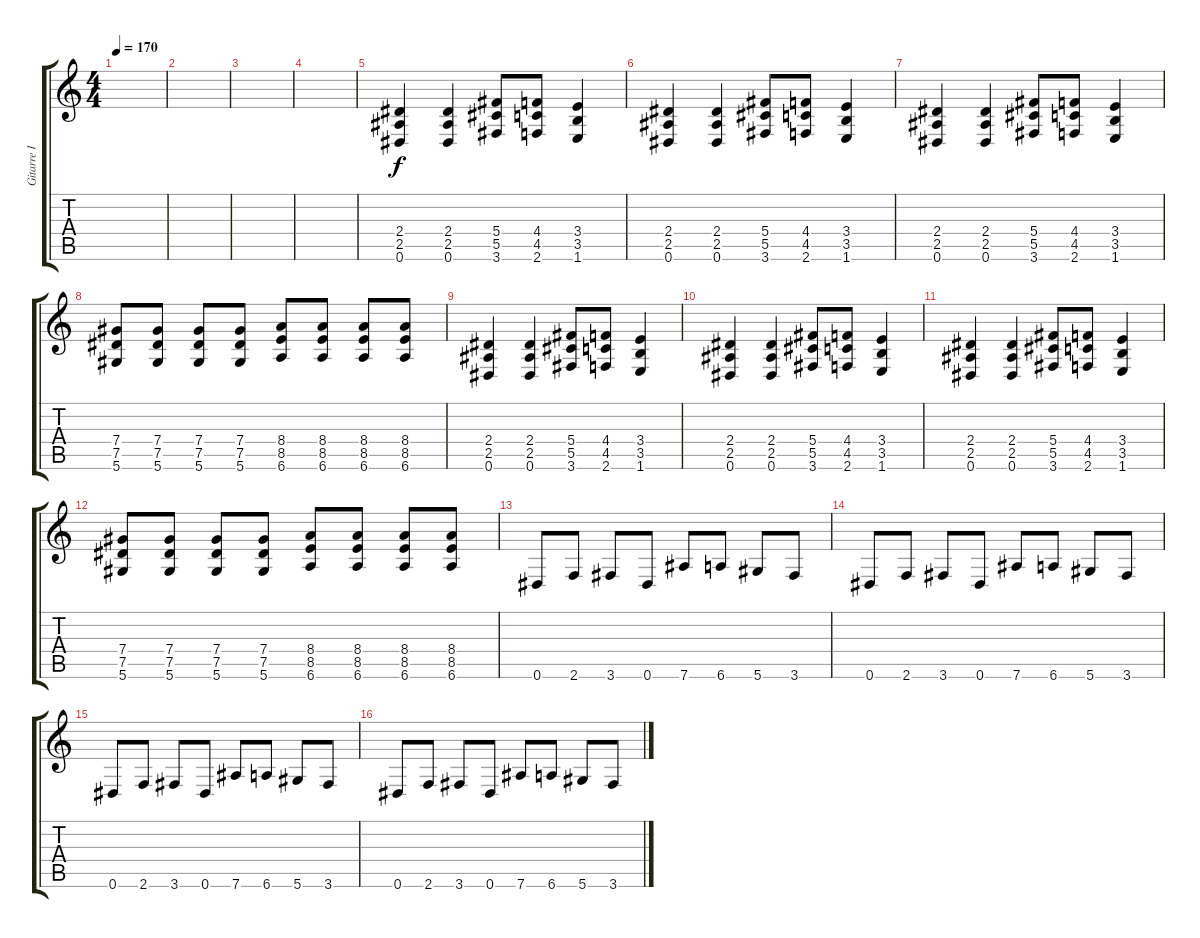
\track ("Gitarre I" "Gitarre I") {instrument distortionguitar}
\staff {score tabs}
\tuning (Eb4 Bb3 Gb3 Db3 Ab2 Eb2) {hide}
\ts (4 4)
\tempo 170
\clef g2
\ks c
|
|
|
|
(2.4 2.5 0.6).4 (2.4 2.5 0.6).4 (5.4 5.5 3.6).8 (4.4 4.5 2.6).8 (3.4 3.5 1.6).4 |
(2.4 2.5 0.6).4 (2.4 2.5 0.6).4 (5.4 5.5 3.6).8 (4.4 4.5 2.6).8 (3.4 3.5 1.6).4 |
(2.4 2.5 0.6).4 (2.4 2.5 0.6).4 (5.4 5.5 3.6).8 (4.4 4.5 2.6).8 (3.4 3.5 1.6).4 |
(7.4 7.5 5.6).8 (7.4 7.5 5.6).8 (7.4 7.5 5.6).8 (7.4 7.5 5.6).8 (8.4 8.5 6.6).8 (8.4 8.5 6.6).8 (8.4 8.5 6.6).8 (8.4 8.5 6.6).8 |
(2.4 2.5 0.6).4 (2.4 2.5 0.6).4 (5.4 5.5 3.6).8 (4.4 4.5 2.6).8 (3.4 3.5 1.6).4 |
(2.4 2.5 0.6).4 (2.4 2.5 0.6).4 (5.4 5.5 3.6).8 (4.4 4.5 2.6).8 (3.4 3.5 1.6).4 |
(2.4 2.5 0.6).4 (2.4 2.5 0.6).4 (5.4 5.5 3.6).8 (4.4 4.5 2.6).8 (3.4 3.5 1.6).4 |
(7.4 7.5 5.6).8 (7.4 7.5 5.6).8 (7.4 7.5 5.6).8 (7.4 7.5 5.6).8 (8.4 8.5 6.6).8 (8.4 8.5 6.6).8 (8.4 8.5 6.6).8 (8.4 8.5 6.6).8 |
0.6.8 2.6.8 3.6.8 0.6.8 7.6.8 6.6.8 5.6.8 3.6.8 |
0.6.8 2.6.8 3.6.8 0.6.8 7.6.8 6.6.8 5.6.8 3.6.8 |
0.6.8 2.6.8 3.6.8 0.6.8 7.6.8 6.6.8 5.6.8 3.6.8 |
0.6.8 2.6.8 3.6.8 0.6.8 7.6.8 6.6.8 5.6.8 3.6.8
